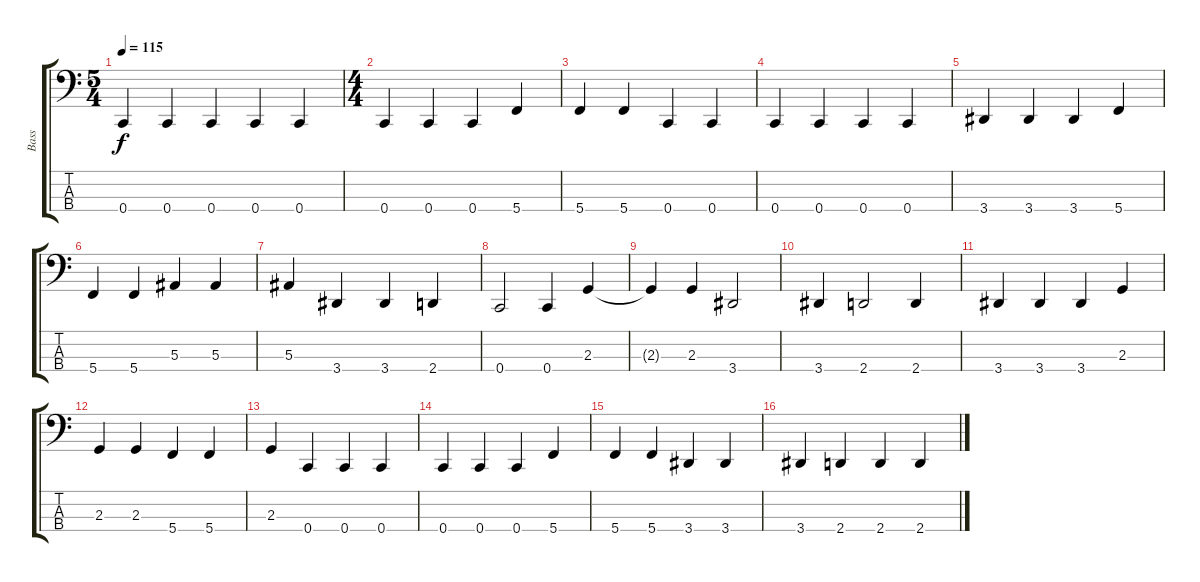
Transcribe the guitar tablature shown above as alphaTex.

\track ("Bass" "Bass") {instrument electricbassfinger}
\staff {score tabs}
\tuning (Eb2 Bb1 F1 C1) {hide}
\ts (5 4)
\tempo 115
\clef f4
\ks c
0.4.4{dy f} 0.4.4 0.4.4 0.4.4 0.4.4 |
\ts (4 4)
0.4.4 0.4.4 0.4.4 5.4.4 |
5.4.4 5.4.4 0.4.4 0.4.4 |
0.4.4 0.4.4 0.4.4 0.4.4 |
3.4.4 3.4.4 3.4.4 5.4.4 |
5.4.4 5.4.4 5.3.4 5.3.4 |
5.3.4 3.4.4 3.4.4 2.4.4 |
0.4.2 0.4.4 2.3.4 |
2.3{t}.4 2.3.4 3.4.2 |
3.4.4 2.4.2 2.4.4 |
3.4.4 3.4.4 3.4.4 2.3.4 |
2.3.4 2.3.4 5.4.4 5.4.4 |
2.3.4 0.4.4 0.4.4 0.4.4 |
0.4.4 0.4.4 0.4.4 5.4.4 |
5.4.4 5.4.4 3.4.4 3.4.4 |
3.4.4 2.4.4 2.4.4 2.4.4
